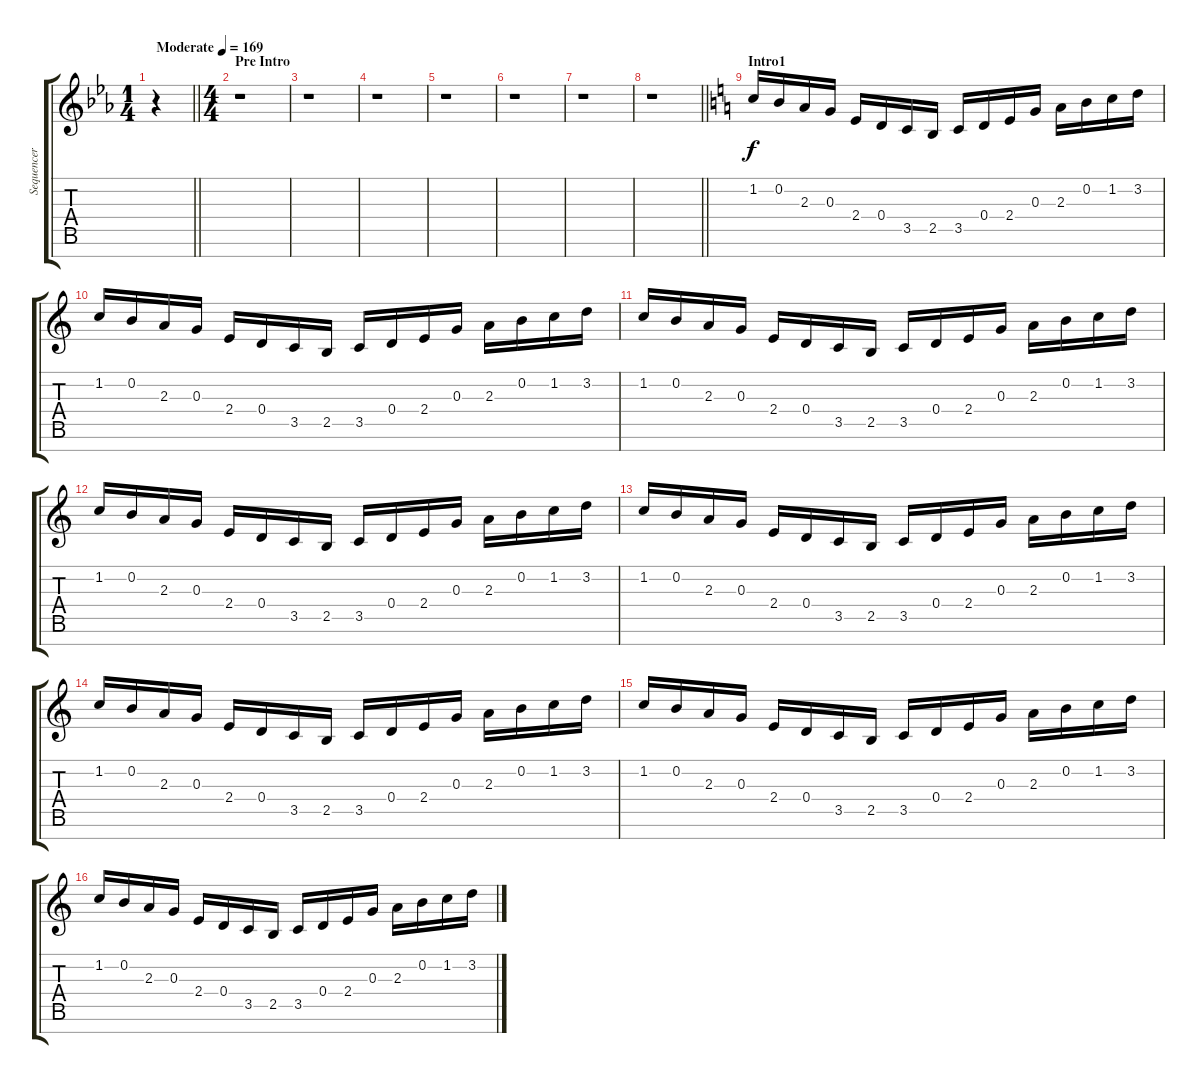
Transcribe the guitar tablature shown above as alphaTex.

\track ("Sequencer" "Sequencer") {instrument lead2sawtooth}
\staff {score tabs}
\tuning (E5 B4 G4 D4 A3 E3 B2) {hide}
\ts (1 4)
\tempo (169 "Moderate")
\clef g2
\barLineRight lightlight
\ks eb
r.4{dy f instrument lead2sawtooth} |
\ts (4 4)
\section ("" "Pre Intro")
r.1 |
r.1 |
r.1 |
r.1 |
r.1 |
r.1 |
\barLineRight lightlight
r.1 |
\section ("" "Intro1")
\ks c
1.2.16 0.2.16 2.3.16 0.3.16 2.4.16 0.4.16 3.5.16 2.5.16 3.5.16 0.4.16 2.4.16 0.3.16 2.3.16 0.2.16 1.2.16 3.2.16 |
1.2.16 0.2.16 2.3.16 0.3.16 2.4.16 0.4.16 3.5.16 2.5.16 3.5.16 0.4.16 2.4.16 0.3.16 2.3.16 0.2.16 1.2.16 3.2.16 |
1.2.16 0.2.16 2.3.16 0.3.16 2.4.16 0.4.16 3.5.16 2.5.16 3.5.16 0.4.16 2.4.16 0.3.16 2.3.16 0.2.16 1.2.16 3.2.16 |
1.2.16 0.2.16 2.3.16 0.3.16 2.4.16 0.4.16 3.5.16 2.5.16 3.5.16 0.4.16 2.4.16 0.3.16 2.3.16 0.2.16 1.2.16 3.2.16 |
1.2.16 0.2.16 2.3.16 0.3.16 2.4.16 0.4.16 3.5.16 2.5.16 3.5.16 0.4.16 2.4.16 0.3.16 2.3.16 0.2.16 1.2.16 3.2.16 |
1.2.16 0.2.16 2.3.16 0.3.16 2.4.16 0.4.16 3.5.16 2.5.16 3.5.16 0.4.16 2.4.16 0.3.16 2.3.16 0.2.16 1.2.16 3.2.16 |
1.2.16 0.2.16 2.3.16 0.3.16 2.4.16 0.4.16 3.5.16 2.5.16 3.5.16 0.4.16 2.4.16 0.3.16 2.3.16 0.2.16 1.2.16 3.2.16 |
1.2.16 0.2.16 2.3.16 0.3.16 2.4.16 0.4.16 3.5.16 2.5.16 3.5.16 0.4.16 2.4.16 0.3.16 2.3.16 0.2.16 1.2.16 3.2.16
